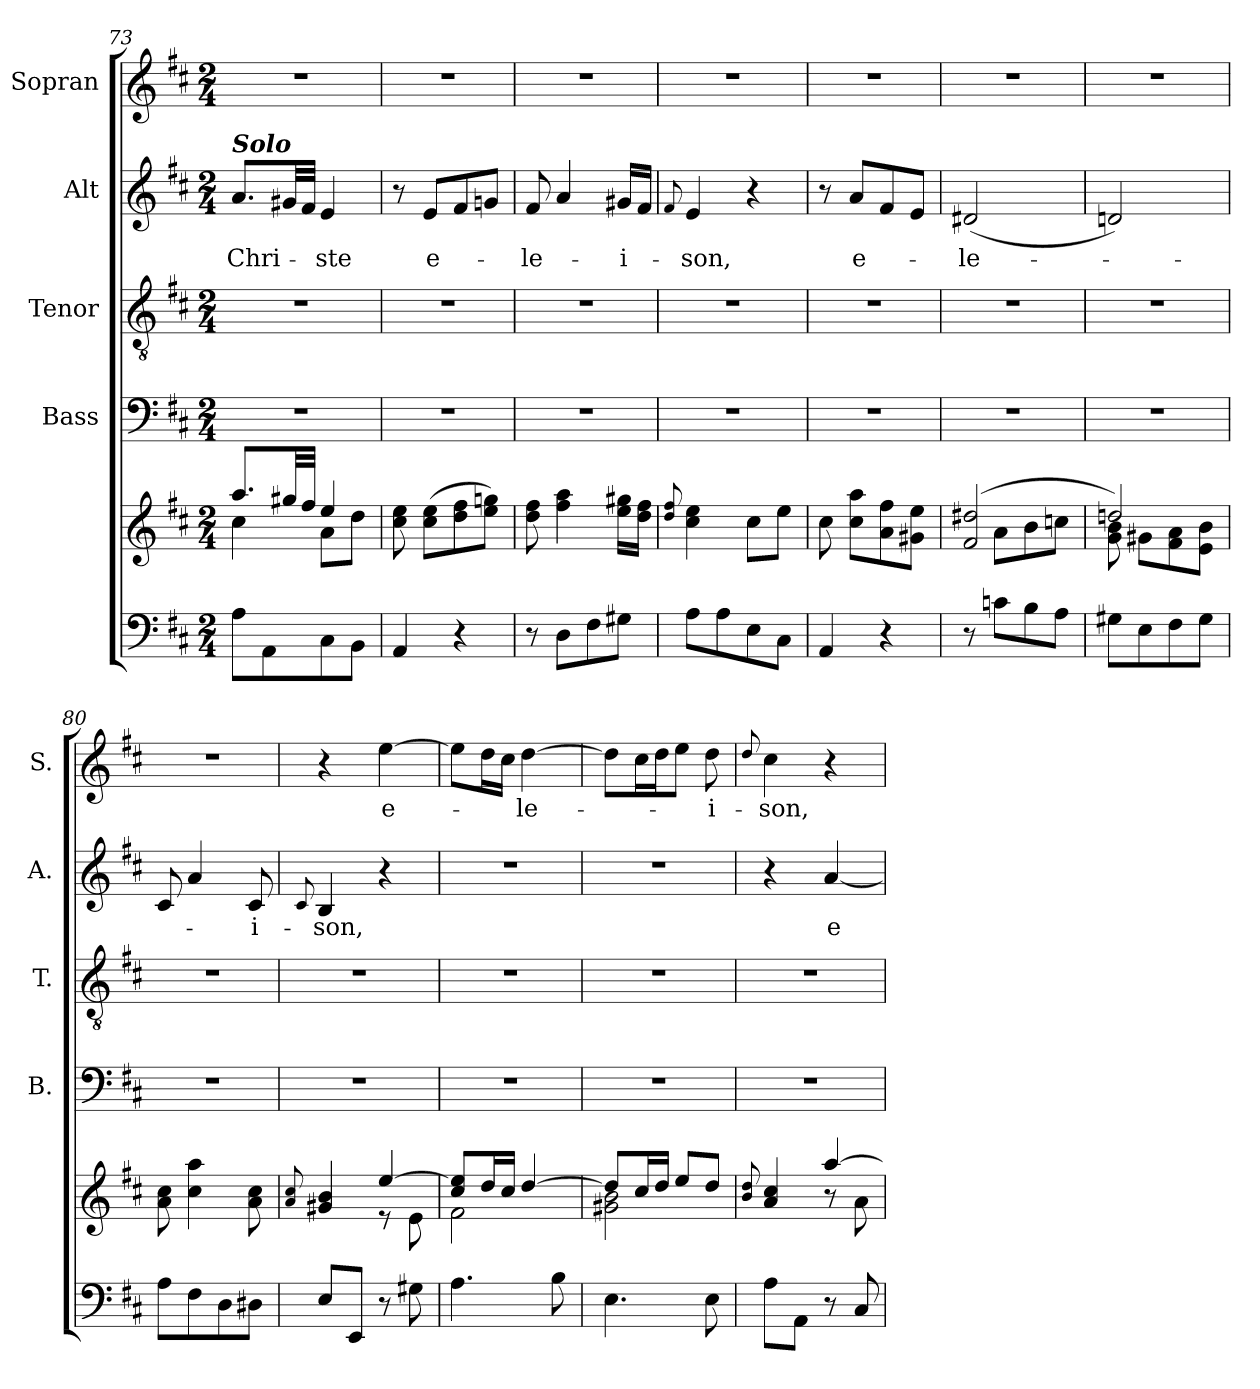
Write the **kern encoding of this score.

**kern	**kern	**kern	**kern	**kern	**text	**kern	**text
*part5	*part5	*part4	*part3	*part2	*part2	*part1	*part1
*staff6	*staff5	*staff4	*staff3	*staff2	*staff2	*staff1	*staff1
*	*	*I"Bass	*I"Tenor	*I"Alt	*	*I"Sopran	*
*	*	*I'B.	*I'T.	*I'A.	*	*I'S.	*
*clefF4	*clefG2	*clefF4	*clefGv2	*clefG2	*	*clefG2	*
*k[f#c#]	*k[f#c#]	*k[f#c#]	*k[f#c#]	*k[f#c#]	*	*k[f#c#]	*
*D:	*D:	*D:	*D:	*D:	*	*D:	*
*M2/4	*M2/4	*M2/4	*M2/4	*M2/4	*	*M2/4	*
=73	=73	=73	=73	=73	=73	=73	=73
*	*^	*	*	*	*	*	*
!	!	!	!	!	!LO:TX:a:Bi:t=Solo	!	!	!
!	!	!	!	!	!	!LO:LY:b	!	!
8A\L	8.aa/L	4cc#\	2r	2r	8.a/L	Chri-	2r	.
8AA\	.	.	.	.	.	.	.	.
.	32gg#X/LL	.	.	.	32g#X/LL	.	.	.
.	32ff#/JJJ	.	.	.	32f#/JJJ	.	.	.
!	!	!	!	!	!	!LO:LY:b	!	!
8C#\	4ee/	8a\L	.	.	4e/	-ste	.	.
8BB\J	.	8dd\J	.	.	.	.	.	.
*	*v	*v	*	*	*	*	*	*
=74	=74	=74	=74	=74	=74	=74	=74
4AA/	8cc#\ 8ee\	2r	2r	8r	.	2r	.
!	!	!	!	!	!LO:LY:b	!	!
.	(>8cc#\ 8ee\L	.	.	8e/L	e-	.	.
4r	8dd\ 8ff#\	.	.	8f#/	.	.	.
.	8ee\ 8ggn\J)	.	.	8gn/J	.	.	.
!!LO:LB:g=z
=75	=75	=75	=75	=75	=75	=75	=75
!	!	!	!	!	!LO:LY:b	!	!
8r	8dd\ 8ff#\	2r	2r	8f#/	-le-	2r	.
8D\L	4ff#\ 4aa\	.	.	4a/	.	.	.
8F#\	.	.	.	.	.	.	.
!	!	!	!	!	!LO:LY:b	!	!
8G#X\J	16ee\ 16gg#X\LL	.	.	16g#X/LL	-i-	.	.
.	16dd\ 16ff#\JJ	.	.	16f#/JJ	.	.	.
=76	=76	=76	=76	=76	=76	=76	=76
.	8qqdd/ 8qqff#/	.	.	8qqf#/	.	.	.
!	!	!	!	!	!LO:LY:b	!	!
8A\L	4cc#\ 4ee\	2r	2r	4e/	-son,	2r	.
8A\	.	.	.	.	.	.	.
8E\	8cc#\L	.	.	4r	.	.	.
8C#\J	8ee\J	.	.	.	.	.	.
=77	=77	=77	=77	=77	=77	=77	=77
4AA/	8cc#\	2r	2r	8r	.	2r	.
!	!	!	!	!	!LO:LY:b	!	!
.	8cc#\ 8aa\L	.	.	8a/L	e-	.	.
4r	8a\ 8ff#\	.	.	8f#/	.	.	.
.	8g#X\ 8ee\J	.	.	8e/J	.	.	.
=78	=78	=78	=78	=78	=78	=78	=78
*	*^	*	*	*	*	*	*
!	!	!	!	!	!	!LO:LY:b	!	!
8r	(2f#/ 2dd#X/	8ryy	2r	2r	(<2d#X/	-le-	2r	.
8cn\L	.	8a\L	.	.	.	.	.	.
8B\	.	8b\	.	.	.	.	.	.
8A\J	.	8ccn\J	.	.	.	.	.	.
=79	=79	=79	=79	=79	=79	=79	=79	=79
8G#X\L	2ddn/)	8g\ 8b\	2r	2r	2dn/)	.	2r	.
8E\	.	8g#X\L	.	.	.	.	.	.
8F#\	.	8f#\ 8a\	.	.	.	.	.	.
8G#\J	.	8e\ 8b\J	.	.	.	.	.	.
*	*v	*v	*	*	*	*	*	*
=80	=80	=80	=80	=80	=80	=80	=80
8A\L	8a\ 8cc#\	2r	2r	8c#/	.	2r	.
8F#\	4cc#\ 4aa\	.	.	4a/	.	.	.
8D\	.	.	.	.	.	.	.
!	!	!	!	!	!LO:LY:b	!	!
8D#X\J	8a\ 8cc#\	.	.	8c#/	-i-	.	.
=81	=81	=81	=81	=81	=81	=81	=81
.	8qqa/ 8qqcc#/	.	.	8qqc#/	.	.	.
*	*^	*	*	*	*	*	*
!	!	!	!	!	!	!LO:LY:b	!	!
8E/L	4g#X/ 4b/	4ryy	2r	2r	4B/	-son,	4r	.
8EE/J	.	.	.	.	.	.	.	.
!	!	!	!	!	!	!	!	!LO:LY:b
8r	[>4ee/	8re	.	.	4r	.	[4ee\	e-
8G#X\	.	8e\	.	.	.	.	.	.
!!LO:PB:g=z
=82	=82	=82	=82	=82	=82	=82	=82	=82
4.A\	8cc#/ 8ee/]L	2f#\	2r	2r	2r	.	8ee\L]	.
.	16dd/L	.	.	.	.	.	16dd\L	.
.	16cc#/JJ	.	.	.	.	.	16cc#\JJ	.
!	!	!	!	!	!	!	!	!LO:LY:b
.	[>4dd/	.	.	.	.	.	[4dd\	-le-
8B\	.	.	.	.	.	.	.	.
=83	=83	=83	=83	=83	=83	=83	=83	=83
4.E\	8dd/L]	2g#X\ 2b\	2r	2r	2r	.	8dd\L]	.
.	16cc#/L	.	.	.	.	.	16cc#\L	.
.	16dd/JJ	.	.	.	.	.	16dd\J	.
.	8ee/L	.	.	.	.	.	8ee\J	.
!	!	!	!	!	!	!	!	!LO:LY:b
8E\	8dd/J	.	.	.	.	.	8dd\	-i-
=84	=84	=84	=84	=84	=84	=84	=84	=84
.	8qqb/ 8qqdd/	.	.	.	.	.	8qqdd/	.
!	!	!	!	!	!	!	!	!LO:LY:b
8A\L	4a/ 4cc#/	4ryy	2r	2r	4r	.	4cc#\	-son,
8AA\J	.	.	.	.	.	.	.	.
!	!	!	!	!	!	!LO:LY:b	!	!
8r	[>4aa/	8ra	.	.	[4a/	e-	4r	.
8C#/	.	8a\	.	.	.	.	.	.
*	*v	*v	*	*	*	*	*	*
=	=	=	=	=	=	=	=
*-	*-	*-	*-	*-	*-	*-	*-
